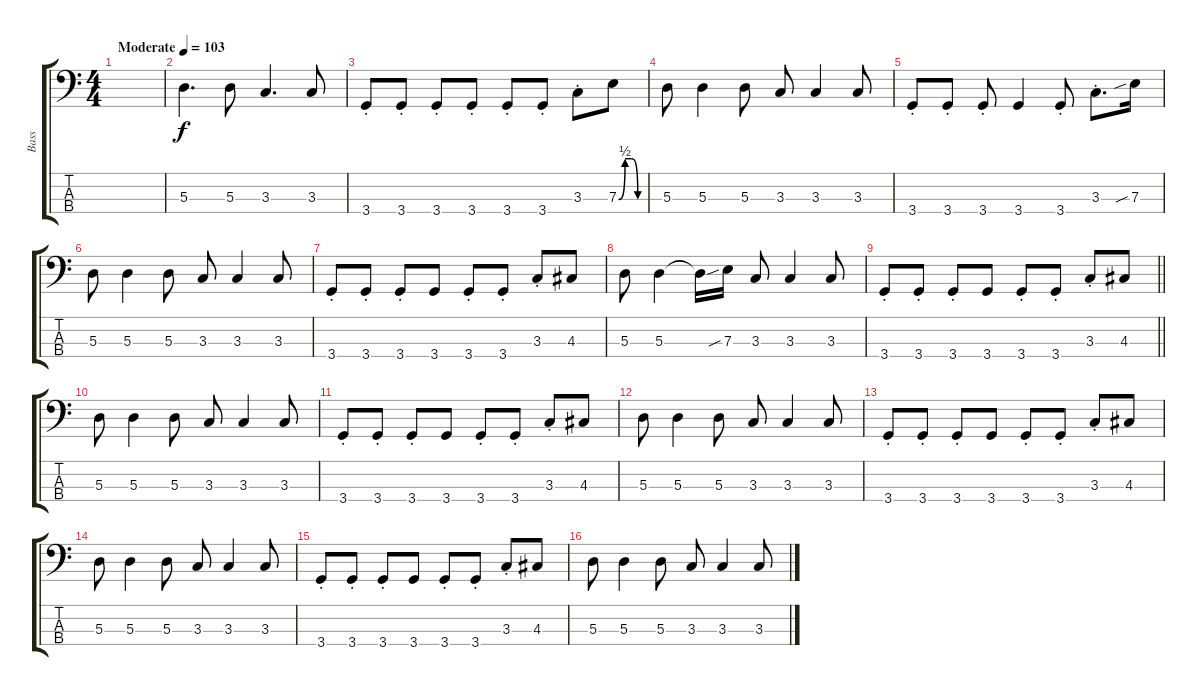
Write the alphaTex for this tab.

\track ("Bass" "Bass") {instrument electricbassfinger}
\staff {score tabs}
\tuning (G2 D2 A1 E1) {hide}
\ts (4 4)
\tempo (103 "Moderate")
\clef f4
\ks c
|
5.3.4{d} 5.3.8 3.3.4{d} 3.3.8 |
3.4{st}.8 3.4{st}.8 3.4{st}.8 3.4{st}.8 3.4{st}.8 3.4{st}.8 3.3{st}.8 7.3{be (custom 0 0 15 2 30 2 45 0 60 0)}.8 |
5.3.8 5.3.4 5.3.8 3.3.8 3.3.4 3.3.8 |
3.4{st}.8 3.4{st}.8 3.4{st}.8 3.4.4 3.4{st}.8 3.3{st}.8{d} 7.3{sib}.16 |
5.3.8 5.3.4 5.3.8 3.3.8 3.3.4 3.3.8 |
3.4{st}.8 3.4{st}.8 3.4{st}.8 3.4.8 3.4{st}.8 3.4{st}.8 3.3{st}.8 4.3.8 |
5.3.8 5.3.4 5.3{t}.16 7.3{sib}.16 3.3.8 3.3.4 3.3.8 |
\barLineRight lightlight
3.4{st}.8 3.4{st}.8 3.4{st}.8 3.4.8 3.4{st}.8 3.4{st}.8 3.3{st}.8 4.3.8 |
5.3.8 5.3.4 5.3.8 3.3.8 3.3.4 3.3.8 |
3.4{st}.8 3.4{st}.8 3.4{st}.8 3.4.8 3.4{st}.8 3.4{st}.8 3.3{st}.8 4.3.8 |
5.3.8 5.3.4 5.3.8 3.3.8 3.3.4 3.3.8 |
3.4{st}.8 3.4{st}.8 3.4{st}.8 3.4.8 3.4{st}.8 3.4{st}.8 3.3{st}.8 4.3.8 |
5.3.8 5.3.4 5.3.8 3.3.8 3.3.4 3.3.8 |
3.4{st}.8 3.4{st}.8 3.4{st}.8 3.4.8 3.4{st}.8 3.4{st}.8 3.3{st}.8 4.3.8 |
5.3.8 5.3.4 5.3.8 3.3.8 3.3.4 3.3.8
